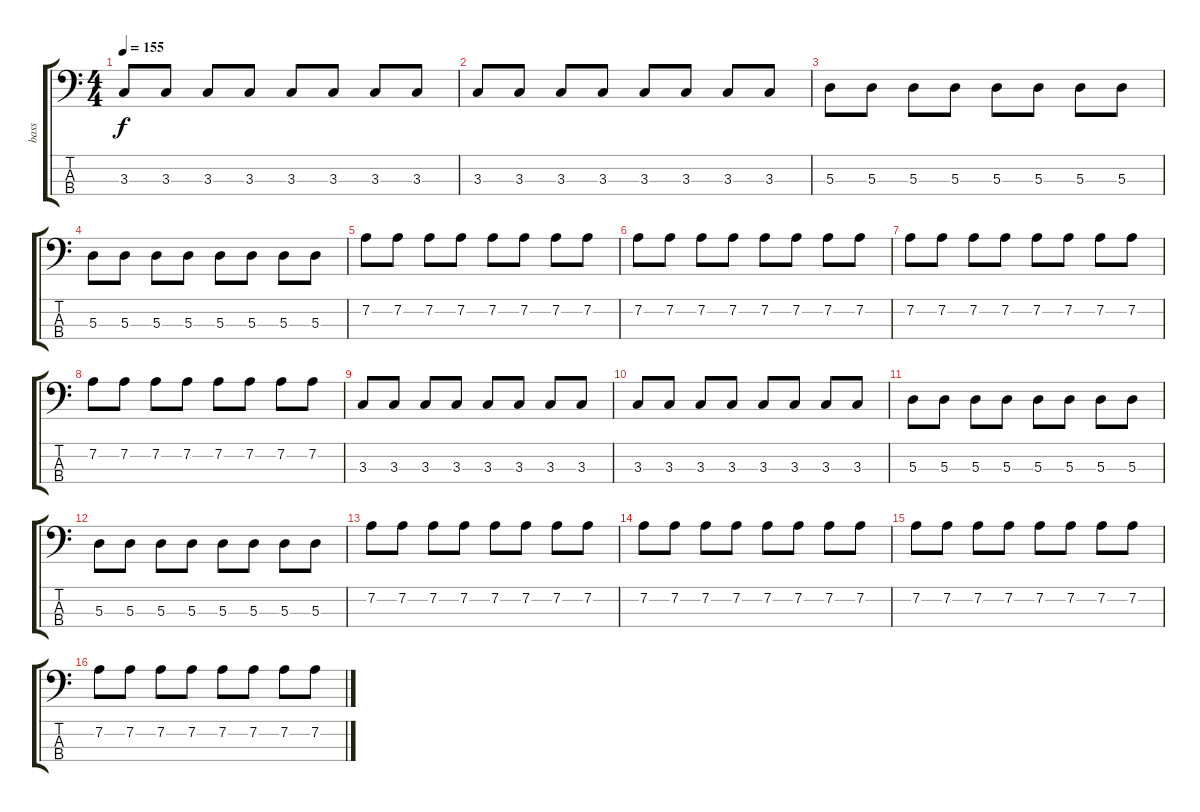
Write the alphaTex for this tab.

\track ("bass " "bass ") {instrument electricguitarjazz}
\staff {score tabs}
\tuning (G2 D2 A1 D1) {hide}
\ts (4 4)
\tempo 155
\clef f4
\ks c
3.3.8{dy f} 3.3.8 3.3.8 3.3.8 3.3.8 3.3.8 3.3.8 3.3.8 |
3.3.8 3.3.8 3.3.8 3.3.8 3.3.8 3.3.8 3.3.8 3.3.8 |
5.3.8 5.3.8 5.3.8 5.3.8 5.3.8 5.3.8 5.3.8 5.3.8 |
5.3.8 5.3.8 5.3.8 5.3.8 5.3.8 5.3.8 5.3.8 5.3.8 |
7.2.8 7.2.8 7.2.8 7.2.8 7.2.8 7.2.8 7.2.8 7.2.8 |
7.2.8 7.2.8 7.2.8 7.2.8 7.2.8 7.2.8 7.2.8 7.2.8 |
7.2.8 7.2.8 7.2.8 7.2.8 7.2.8 7.2.8 7.2.8 7.2.8 |
7.2.8 7.2.8 7.2.8 7.2.8 7.2.8 7.2.8 7.2.8 7.2.8 |
3.3.8 3.3.8 3.3.8 3.3.8 3.3.8 3.3.8 3.3.8 3.3.8 |
3.3.8 3.3.8 3.3.8 3.3.8 3.3.8 3.3.8 3.3.8 3.3.8 |
5.3.8 5.3.8 5.3.8 5.3.8 5.3.8 5.3.8 5.3.8 5.3.8 |
5.3.8 5.3.8 5.3.8 5.3.8 5.3.8 5.3.8 5.3.8 5.3.8 |
7.2.8 7.2.8 7.2.8 7.2.8 7.2.8 7.2.8 7.2.8 7.2.8 |
7.2.8 7.2.8 7.2.8 7.2.8 7.2.8 7.2.8 7.2.8 7.2.8 |
7.2.8 7.2.8 7.2.8 7.2.8 7.2.8 7.2.8 7.2.8 7.2.8 |
7.2.8 7.2.8 7.2.8 7.2.8 7.2.8 7.2.8 7.2.8 7.2.8
